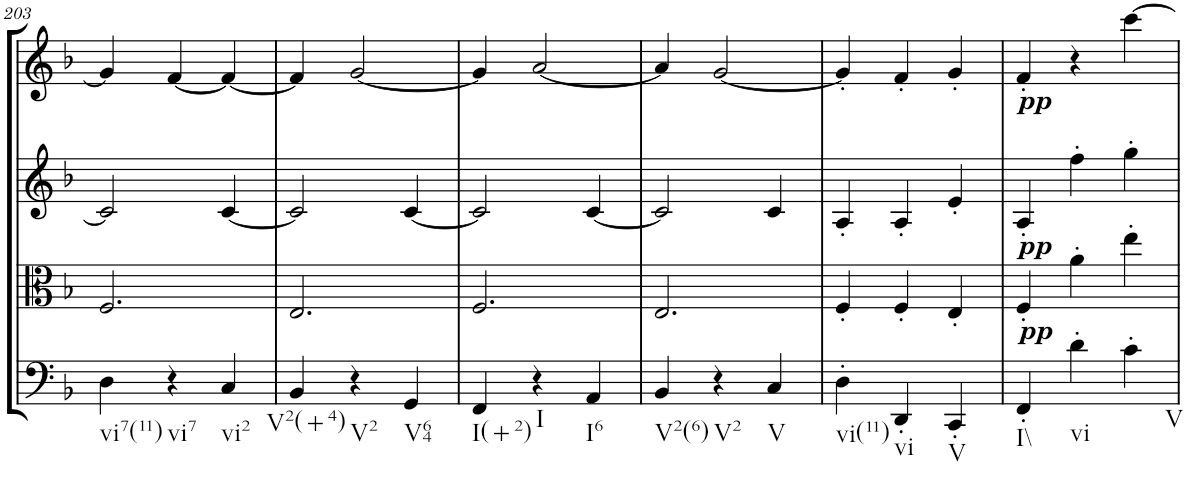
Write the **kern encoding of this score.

**kern	**kern	**kern	**kern
*part4	*part3	*part2	*part1
*staff4	*staff3	*staff2	*staff1
*I"Cello	*I"Viola	*I"2nd Violin	*I"1st Violin
*	*I'Vla	*I'Vln	*I'Vln
!!LO:PB:g=z
*clefF4	*clefC3	*clefG2	*clefG2
*k[b-]	*k[b-]	*k[b-]	*k[b-]
*F:	*F:	*F:	*F:
*M3/4	*M3/4	*M3/4	*M3/4
=203	=203	=203	=203
!LO:TX:b:t=vi7(11)	!	!	!
4D\	2.F/	2c/]	4g/]
!LO:TX:b:t=vi7	!	!	!
4r	.	.	[4f/
!LO:TX:b:t=vi2	!	!	!
4C/	.	[4c/	4f/_
=204	=204	=204	=204
!LO:TX:b:t=V2(+4)	!	!	!
4BB-/	2.E/	2c/]	4f/]
!LO:TX:b:t=V2	!	!	!
4r	.	.	[2g/
!LO:TX:b:t=V64	!	!	!
4GG/	.	[4c/	.
=205	=205	=205	=205
!LO:TX:b:t=I(+2)	!	!	!
4FF/	2.F/	2c/]	4g/]
!LO:TX:b:t=I	!	!	!
4r	.	.	[2a/
!LO:TX:b:t=I6	!	!	!
4AA/	.	[4c/	.
=206	=206	=206	=206
!LO:TX:b:t=V2(6)	!	!	!
4BB-/	2.E/	2c/]	4a/]
!LO:TX:b:t=V2	!	!	!
4r	.	.	[2g/
!LO:TX:b:t=V	!	!	!
4C/	.	4c/	.
=207	=207	=207	=207
!LO:TX:b:t=vi(11)	!	!	!
4D'\	4F'/	4A'/	4g'/]
!LO:TX:b:t=vi	!	!	!
4DD'/	4F'/	4A'/	4f'/
!LO:TX:b:t=V	!	!	!
4CC'/	4E'/	4e'/	4g'/
=208	=208	=208	=208
!	!	!	!LO:TX:b:Bi:t=pp
!	!	!LO:TX:b:Bi:t=pp	!
!	!LO:TX:b:Bi:t=pp	!	!
!LO:TX:b:t=I\\	!	!	!
4FF'/	4F'/	4A'/	4f'/
!LO:TX:b:t=vi	!	!	!
4d'\	4a'\	4ff'\	4r
!LO:TX:b:t=V	!	!	!
4c'\	4ee'\	4gg'\	[4ccc\
=	=	=	=
*-	*-	*-	*-
